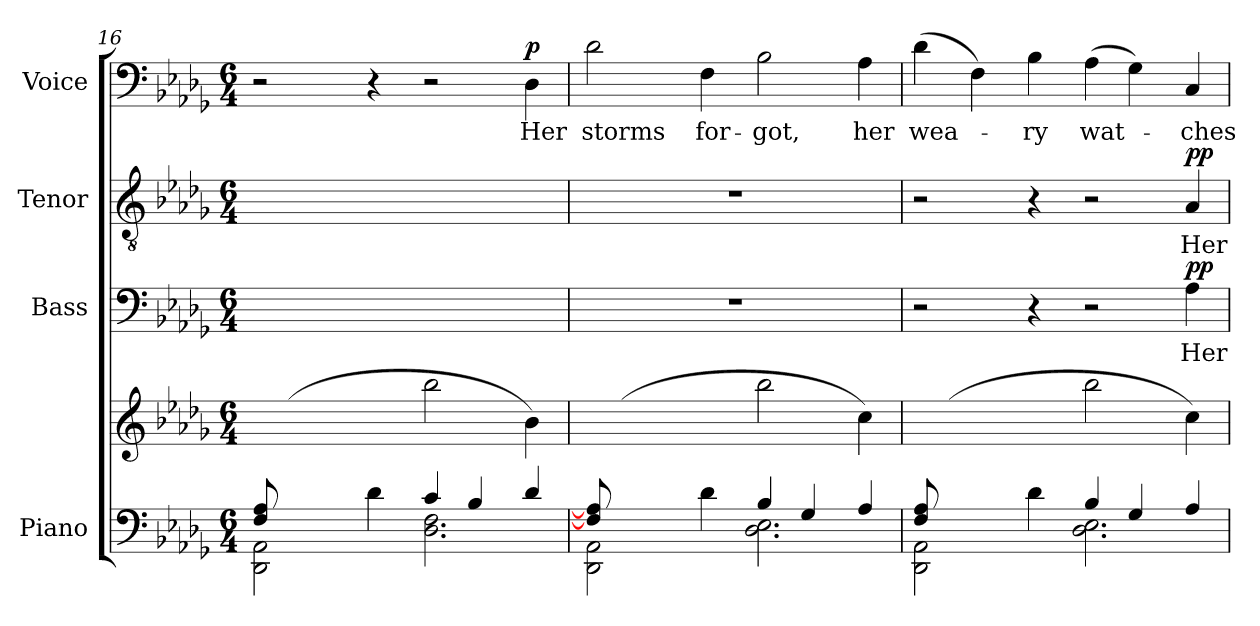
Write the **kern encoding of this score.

**kern	**kern	**kern	**text	**dynam	**kern	**text	**dynam	**kern	**text	**dynam
*part4	*part4	*part3	*part3	*part3	*part2	*part2	*part2	*part1	*part1	*part1
*staff5	*staff4	*staff3	*staff3	*staff3	*staff2	*staff2	*staff2	*staff1	*staff1	*staff1
*I"Piano	*	*I"Bass	*	*	*I"Tenor	*	*	*I"Voice	*	*
*	*	*I'B	*	*	*I'T	*	*	*	*	*
*clefF4	*clefG2	*clefF4	*	*	*clefGv2	*	*	*clefF4	*	*
*k[b-e-a-d-g-]	*k[b-e-a-d-g-]	*k[b-e-a-d-g-]	*	*	*k[b-e-a-d-g-]	*	*	*k[b-e-a-d-g-]	*	*
*D-:	*D-:	*D-:	*	*	*D-:	*	*	*D-:	*	*
*M6/4	*M6/4	*M6/4	*	*	*M6/4	*	*	*M6/4	*	*
=16	=16	=16	=16	=16	=16	=16	=16	=16	=16	=16
*^	*	*	*	*	*	*	*	*	*	*
*	*^	*	*	*	*	*	*	*	*	*	*
!	!	!	!	!LO:N:vis=1	!	!	!LO:N:vis=1	!	!	!	!	!
8F 8A-L	2DD-\ 2AA-\	2ryy	8ryy	1.ryy	.	.	1.ryy	.	.	2r	.	.
1ryy	.	.	(>8dd-	.	.	.	.	.	.	.	.	.
.	.	.	8ee-	.	.	.	.	.	.	.	.	.
.	.	.	8ff	.	.	.	.	.	.	.	.	.
.	4d-\	4ryy	8dd-	.	.	.	.	.	.	4r	.	.
.	.	.	8ffJ	.	.	.	.	.	.	.	.	.
.	4c/	2.D-\ 2.F\	2bb-\	.	.	.	.	.	.	2r	.	.
.	4B-/	.	.	.	.	.	.	.	.	.	.	.
4.ryy	.	.	.	.	.	.	.	.	.	.	.	.
!	!	!	!	!	!	!	!	!	!	!	!LO:LY:b	!LO:DY:b
.	4d-/	.	4b-)	.	.	.	.	.	.	4D-	Her	p
=17	=17	=17	=17	=17	=17	=17	=17	=17	=17	=17	=17	=17
!	!	!	!	!LO:N:vis=1	!	!	!LO:N:vis=1	!	!	!	!LO:LY:b	!
8F] 8A-]L	2ryy	2DD-\ 2AA-\	8ryy	1.r	.	.	1.r	.	.	2d-	storms	.
1ryy	.	.	(>8dd-	.	.	.	.	.	.	.	.	.
.	.	.	8ee-	.	.	.	.	.	.	.	.	.
.	.	.	8ff	.	.	.	.	.	.	.	.	.
!	!	!	!	!	!	!	!	!	!	!	!LO:LY:b	!
.	4d-\	4ryy	8dd-	.	.	.	.	.	.	4F	for-	.
.	.	.	8ffJ	.	.	.	.	.	.	.	.	.
!	!	!	!	!	!	!	!	!	!	!	!LO:LY:b	!
.	4B-/	2.D-\ 2.E-\	2bb-\	.	.	.	.	.	.	2B-\	-got,	.
.	4G-/	.	.	.	.	.	.	.	.	.	.	.
4.ryy	.	.	.	.	.	.	.	.	.	.	.	.
!	!	!	!	!	!	!	!	!	!	!	!LO:LY:b	!
.	4A-/	.	4cc)	.	.	.	.	.	.	4A-	her	.
=18	=18	=18	=18	=18	=18	=18	=18	=18	=18	=18	=18	=18
!	!	!	!	!	!	!	!	!	!	!	!LO:LY:b	!
8F 8A-L	2ryy	2DD-\ 2AA-\	8ryy	2r	.	.	2r	.	.	(>4d-	wea-	.
1ryy	.	.	(>8dd-	.	.	.	.	.	.	.	.	.
.	.	.	8ee-	.	.	.	.	.	.	4F)	.	.
.	.	.	8ff	.	.	.	.	.	.	.	.	.
!	!	!	!	!	!	!	!	!	!	!	!LO:LY:b	!
.	4d-\	4ryy	8dd-	4r	.	.	4r	.	.	4B-\	ry	.
.	.	.	8ffJ	.	.	.	.	.	.	.	.	.
!	!	!	!	!	!	!	!	!	!	!	!LO:LY:b	!
.	4B-/	2.D-\ 2.E-\	2bb-\	2r	.	.	2r	.	.	(>4A-	wat-	.
.	4G-/	.	.	.	.	.	.	.	.	4G-)	.	.
4.ryy	.	.	.	.	.	.	.	.	.	.	.	.
!	!	!	!	!	!LO:LY:b	!LO:DY:b	!	!LO:LY:b	!LO:DY:b	!	!LO:LY:b	!
.	4A-/	.	4cc)	4A-	Her	pp	4A-	Her	pp	4C	ches	.
*v	*v	*v	*	*	*	*	*	*	*	*	*	*
=	=	=	=	=	=	=	=	=	=	=
*-	*-	*-	*-	*-	*-	*-	*-	*-	*-	*-
